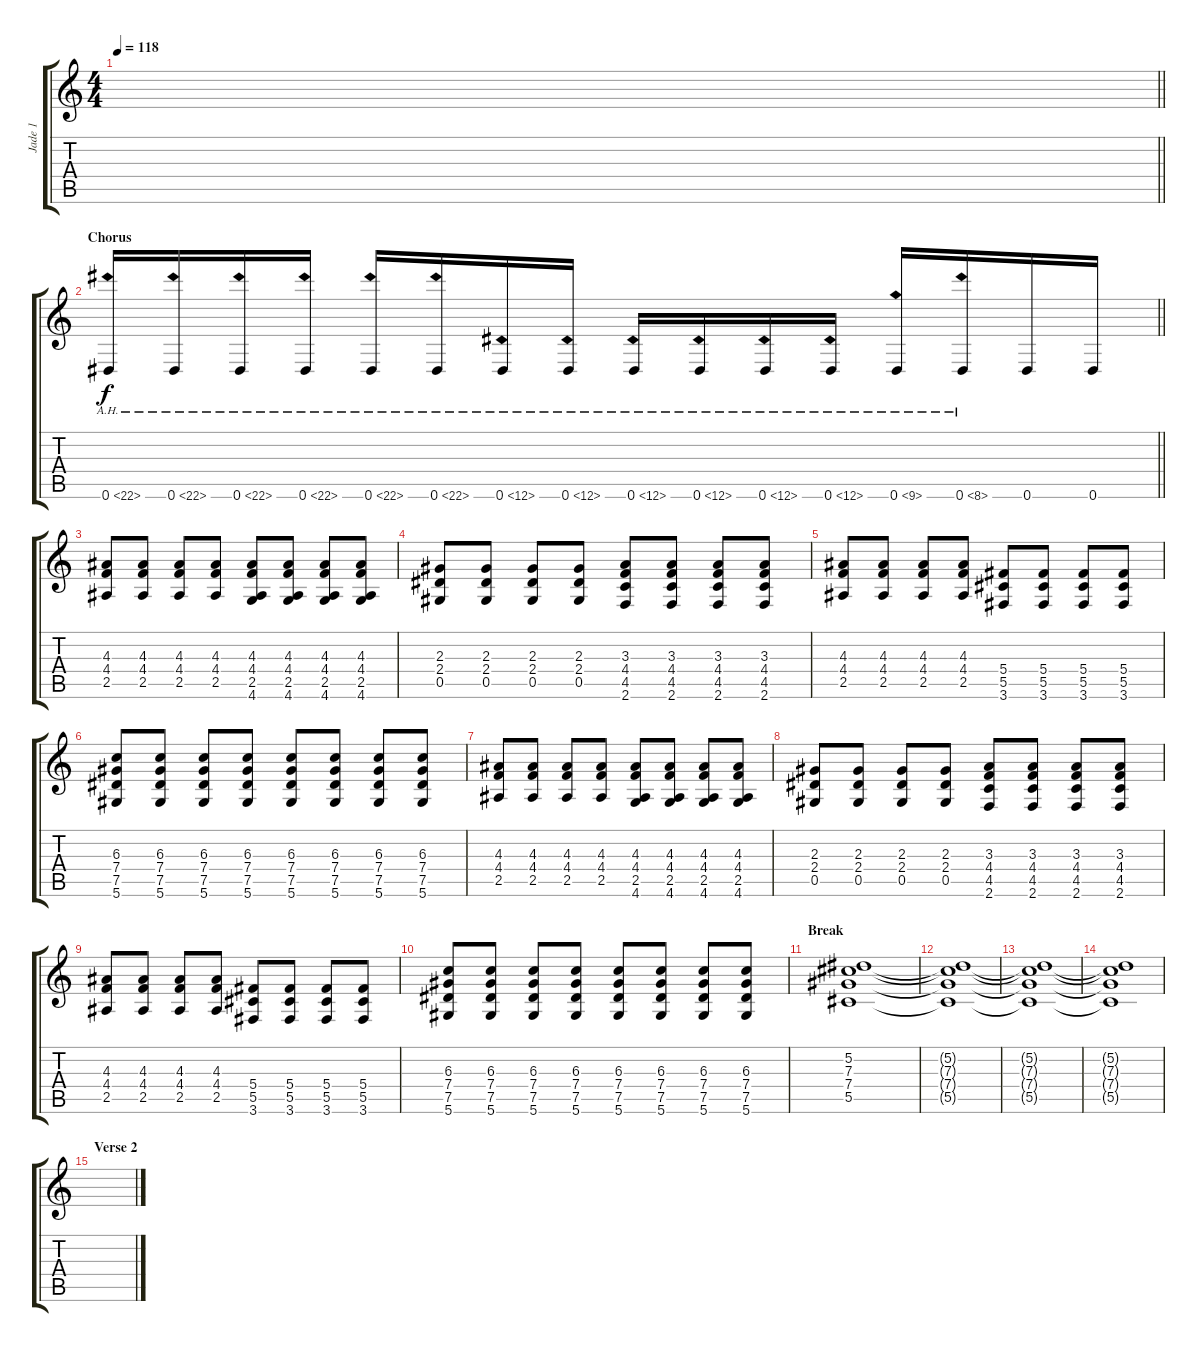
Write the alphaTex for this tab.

\track ("Jade 1" "Jade 1") {instrument overdrivenguitar}
\staff {score tabs}
\tuning (Eb4 Bb3 Gb3 Db3 Ab2 Eb2) {hide}
\ts (4 4)
\tempo 118
\clef g2
\barLineRight lightlight
\ks c
|
\section ("" "Chorus")
\barLineRight lightlight
0.6{ah 22}.16 0.6{ah 22}.16 0.6{ah 22}.16 0.6{ah 22}.16 0.6{ah 22}.16 0.6{ah 22}.16 0.6{ah 12}.16 0.6{ah 12}.16 0.6{ah 12}.16 0.6{ah 12}.16 0.6{ah 12}.16 0.6{ah 12}.16 0.6{ah 9}.16 0.6{ah 8}.16 0.6.16 0.6.16 |
(4.3 4.4 2.5).8 (4.3 4.4 2.5).8 (4.3 4.4 2.5).8 (4.3 4.4 2.5).8 (4.3 4.4 2.5 4.6).8 (4.3 4.4 2.5 4.6).8 (4.3 4.4 2.5 4.6).8 (4.3 4.4 2.5 4.6).8 |
(2.3 2.4 0.5).8 (2.3 2.4 0.5).8 (2.3 2.4 0.5).8 (2.3 2.4 0.5).8 (3.3 4.4 4.5 2.6).8 (3.3 4.4 4.5 2.6).8 (3.3 4.4 4.5 2.6).8 (3.3 4.4 4.5 2.6).8 |
(4.3 4.4 2.5).8 (4.3 4.4 2.5).8 (4.3 4.4 2.5).8 (4.3 4.4 2.5).8 (5.4 5.5 3.6).8 (5.4 5.5 3.6).8 (5.4 5.5 3.6).8 (5.4 5.5 3.6).8 |
(6.3 7.4 7.5 5.6).8 (6.3 7.4 7.5 5.6).8 (6.3 7.4 7.5 5.6).8 (6.3 7.4 7.5 5.6).8 (6.3 7.4 7.5 5.6).8 (6.3 7.4 7.5 5.6).8 (6.3 7.4 7.5 5.6).8 (6.3 7.4 7.5 5.6).8 |
(4.3 4.4 2.5).8 (4.3 4.4 2.5).8 (4.3 4.4 2.5).8 (4.3 4.4 2.5).8 (4.3 4.4 2.5 4.6).8 (4.3 4.4 2.5 4.6).8 (4.3 4.4 2.5 4.6).8 (4.3 4.4 2.5 4.6).8 |
(2.3 2.4 0.5).8 (2.3 2.4 0.5).8 (2.3 2.4 0.5).8 (2.3 2.4 0.5).8 (3.3 4.4 4.5 2.6).8 (3.3 4.4 4.5 2.6).8 (3.3 4.4 4.5 2.6).8 (3.3 4.4 4.5 2.6).8 |
(4.3 4.4 2.5).8 (4.3 4.4 2.5).8 (4.3 4.4 2.5).8 (4.3 4.4 2.5).8 (5.4 5.5 3.6).8 (5.4 5.5 3.6).8 (5.4 5.5 3.6).8 (5.4 5.5 3.6).8 |
(6.3 7.4 7.5 5.6).8 (6.3 7.4 7.5 5.6).8 (6.3 7.4 7.5 5.6).8 (6.3 7.4 7.5 5.6).8 (6.3 7.4 7.5 5.6).8 (6.3 7.4 7.5 5.6).8 (6.3 7.4 7.5 5.6).8 (6.3 7.4 7.5 5.6).8 |
\section ("" "Break")
(5.2 7.3 7.4 5.5).1 |
(5.2{t} 7.3{t} 7.4{t} 5.5{t}).1 |
(5.2{t} 7.3{t} 7.4{t} 5.5{t}).1 |
(5.2{t} 7.3{t} 7.4{t} 5.5{t}).1 |
\section ("" "Verse 2")
